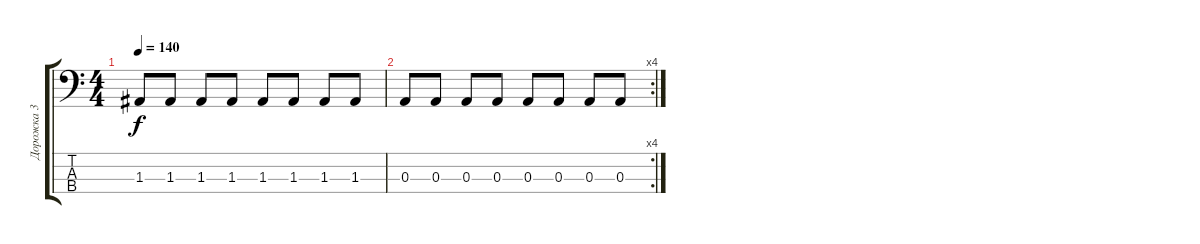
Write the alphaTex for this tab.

\track ("Дорожка 3" "Дорожка 3") {instrument electricbassfinger}
\staff {score tabs}
\tuning (G2 D2 A1 D1) {hide}
\ts (4 4)
\tempo 140
\clef f4
\ks c
1.3.8{dy f} 1.3.8 1.3.8 1.3.8 1.3.8 1.3.8 1.3.8 1.3.8 |
\rc 4
0.3.8 0.3.8 0.3.8 0.3.8 0.3.8 0.3.8 0.3.8 0.3.8
